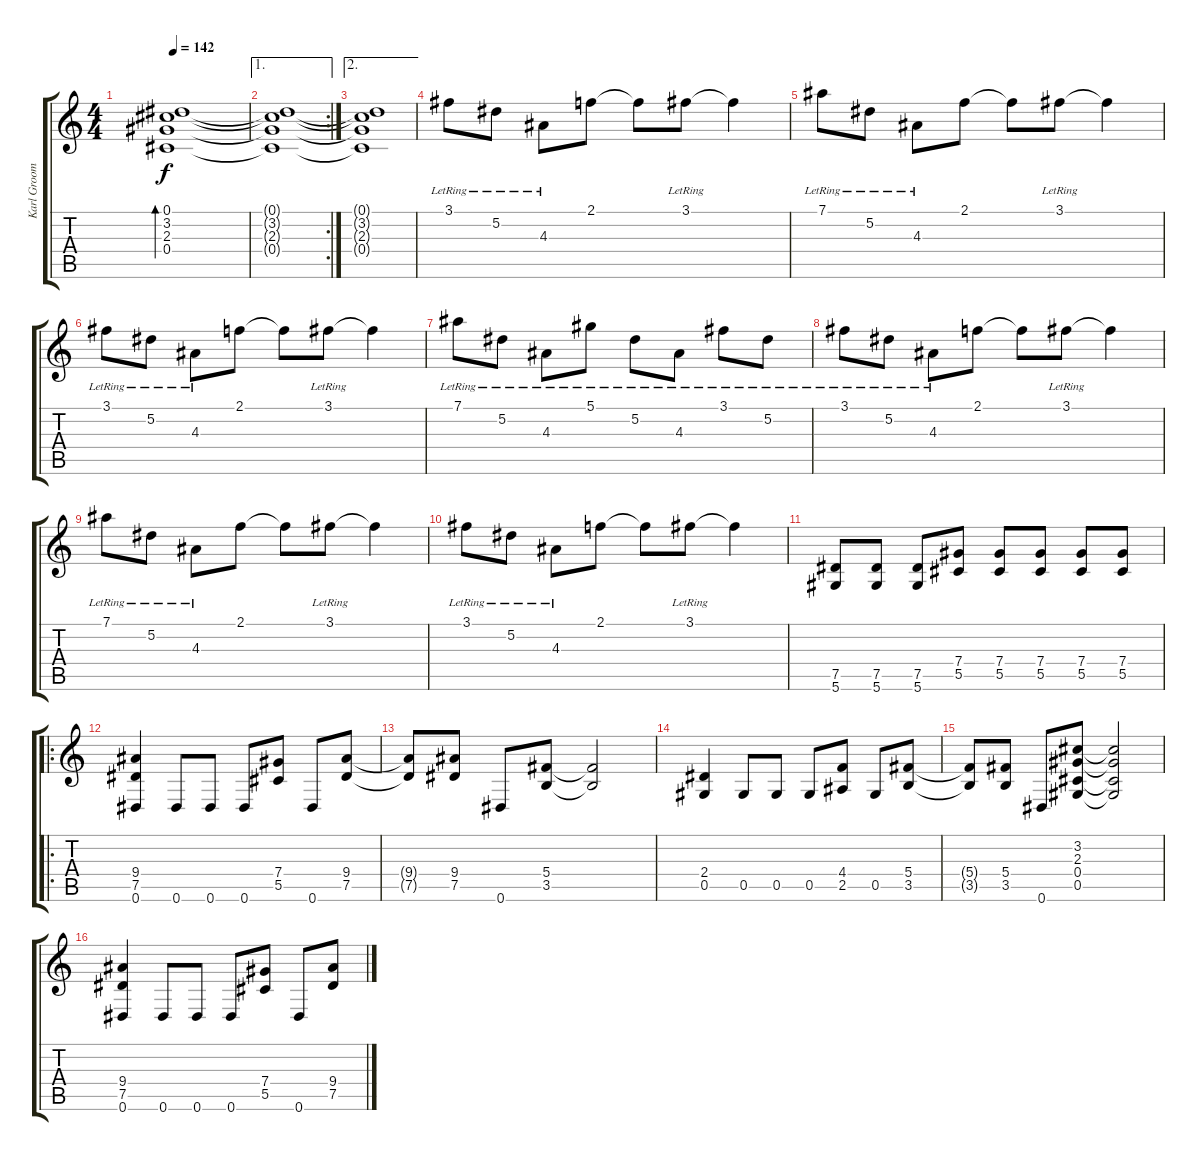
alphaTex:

\track ("Karl Groom" "Karl Groom") {instrument distortionguitar}
\staff {score tabs}
\tuning (Eb4 Bb3 Gb3 Db3 Ab2 Eb2) {hide}
\ts (4 4)
\tempo 142
\clef g2
\ks c
(0.1 3.2 2.3 0.4).1{bd 240 dy f} |
\ae 1
\rc 2
(0.1{t} 3.2{t} 2.3{t} 0.4{t}).1 |
\ae 2
(0.1{t} 3.2{t} 2.3{t} 0.4{t}).1 |
3.1{lr}.8{volume 13} 5.2{lr}.8 4.3{lr}.8 2.1.8 2.1{t}.8 3.1{lr}.8 3.1{t}.4 |
7.1{lr}.8 5.2{lr}.8 4.3{lr}.8 2.1.8 2.1{t}.8 3.1{lr}.8 3.1{t}.4 |
3.1{lr}.8 5.2{lr}.8 4.3{lr}.8 2.1.8 2.1{t}.8 3.1{lr}.8 3.1{t}.4 |
7.1{lr}.8 5.2{lr}.8 4.3{lr}.8 5.1{lr}.8 5.2{lr}.8 4.3{lr}.8 3.1{lr}.8 5.2{lr}.8 |
3.1{lr}.8 5.2{lr}.8 4.3{lr}.8 2.1.8 2.1{t}.8 3.1{lr}.8 3.1{t}.4 |
7.1{lr}.8 5.2{lr}.8 4.3{lr}.8 2.1.8 2.1{t}.8 3.1{lr}.8 3.1{t}.4 |
3.1{lr}.8 5.2{lr}.8 4.3{lr}.8 2.1.8 2.1{t}.8 3.1{lr}.8 3.1{t}.4 |
(7.5 5.6).8{volume 16 instrument distortionguitar} (7.5 5.6).8 (7.5 5.6).8 (7.4 5.5).8 (7.4 5.5).8 (7.4 5.5).8 (7.4 5.5).8 (7.4 5.5).8 |
\ro
(9.4 7.5 0.6).4 0.6.8 0.6.8 0.6.8 (7.4 5.5).8 0.6.8 (9.4 7.5).8 |
(9.4{t} 7.5{t}).8 (9.4 7.5).8 0.6.8 (5.4 3.5).8 (5.4{t} 3.5{t}).2 |
(2.4 0.5).4 0.5.8 0.5.8 0.5.8 (4.4 2.5).8 0.5.8 (5.4 3.5).8 |
(5.4{t} 3.5{t}).8 (5.4 3.5).8 0.6.8 (3.2 2.3 0.4 0.5).8 (3.2{t} 2.3{t} 0.4{t} 0.5{t}).2 |
(9.4 7.5 0.6).4 0.6.8 0.6.8 0.6.8 (7.4 5.5).8 0.6.8 (9.4 7.5).8
